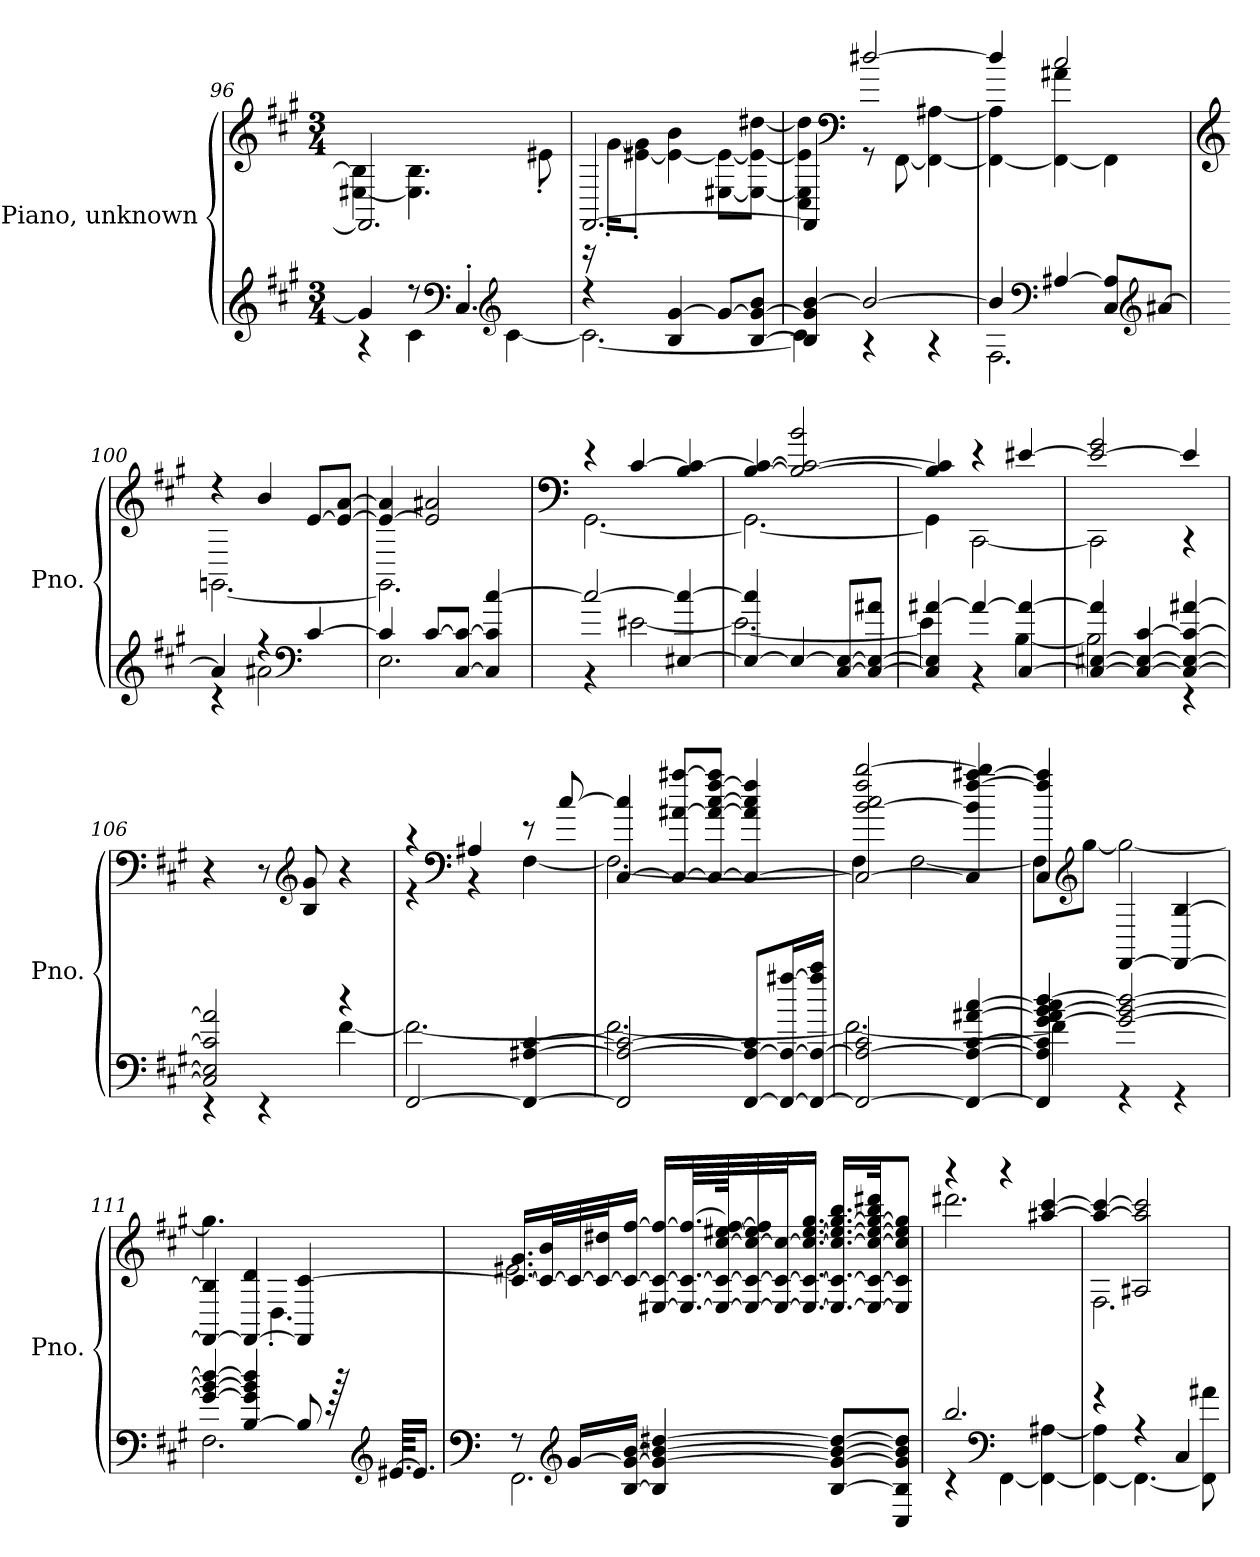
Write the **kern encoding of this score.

**kern	**kern
*part1	*part1
*staff2	*staff1
*I"Piano, unknown	*
*I'Pno.	*
*clefG2	*clefG2
*k[f#c#g#]	*k[f#c#g#]
*M3/4	*M3/4
=96	=96
*^	*^
4g#/]	4r	2.FF#/]	[4E#X\ 4B\]
8r	4c#\	.	4.E#\] 4.B\
*clefF4	*	*	*
4.C#'/	.	.	.
*clefG2	*	*	*
.	[4c#\	.	.
.	.	.	8e#X'\
!!LO:LB:g=z	!!
=97	=97	=97	=97
4r	2.c#\_	[2.FF#/	16r
.	.	.	[16g#'\KL
.	.	.	[8e#X\' 8g#\]'J
4B/ [4g#/	.	.	4e#\_ 4b\
8g#/L_	.	.	[8E#X\ 8e#\_L
[8B/ 8g#/_ 8b/J	.	.	8E#\_ 8e#\_ [8dd#X\J
=98	=98	=98	=98
4B/] 4g#/] [4b/	4c#\]	4FF#/]	4C#\ 4E#\] 4e#\] 4dd#\]
*	*	*clefF4	*
2b/_	4r	[2dd#X/	8r
.	.	.	[8FF#\
.	4r	.	4FF#\_ [4A#X\
=99	=99	=99	=99
4b/]	2.F#\	4dd#/]	4FF#\_ 4A#\]
*clefF4	*	*	*
[4A#X/	.	2cc#/	4FF#\_ 4a#X\
8C#/ 8A#/]L	.	.	4FF#\]
*clefG2	*	*	*
[8a#X/J	.	.	.
=100	=100	=100	=100
*	*	*clefG2	*
4a#/]	4r	4r	[2.GGn\
4r	2a#X\	4b/	.
*clefF4	*	*	*
[4c#/	.	[8e/L	.
.	.	8e/_ [8a/J	.
!!LO:LB:g=z	!!
=101	=101	=101	=101
4c#/]	2.E\	4e/_ 4a/]	2.GG\]
[8c#/L	.	2e/] 2a#X/	.
[8C#/ 8c#/_J	.	.	.
4C#/] 4c#/] [4cc#/	.	.	.
=102	=102	=102	=102
*	*	*clefF4	*
2cc#/_	4r	4r	[2.GG#\
.	[2e#X\	[4c#/	.
[4E#X/ 4cc#/_	.	4B/ 4c#/_	.
=103	=103	=103	=103
4E#/_ 4cc#/]	2.e#\_	[4B/ 4c#/_	2.GG#\_
4E#/_	.	2B/_ 2c#/_ 2b/	.
[8C#/ 8E#/_L	.	.	.
8C#/_ 8E#/_ 8a#X/J	.	.	.
=104	=104	=104	=104
4C#/] 4E#/] [4a#X/	4e#\]	4B/] 4c#/]	4GG#\]
4a#/_	4r	4r	[2CC#\
[4C#/ 4a#/_	[4B\	[4e#X/	.
=105	=105	=105	=105
4C#/_ [4E#X/ 4a#/]	2B\]	2e#/_ 2g#/	2CC#\]
4C#/_ 4E#/_ [4c#/	.	.	.
4C#/_ 4E#/_ 4c#/_ [4a#X/	4r	4e#/]	4r
*	*	*v	*v
=106	=106	=106
2C#/] 2E#/] 2c#/] 2a#/]	4r	4r
.	4r	8r
*	*	*clefG2
.	.	8B/ 8g#/
4r	[4f#\	4r
!!LO:LB:g=z
=107	=107	=107
*	*	*^
[2FF#/	2.f#\_	4r	4r
*	*	*clefF4	*
.	.	4A#X/	4r
4FF#/_ [4A#X/ [4c#/	.	8r	[4F#\
.	.	[8cc#/	.
=108	=108	=108	=108
2FF#/] 2A#/_ 2c#/_	2.f#\_	[4C#/ 4cc#/]	2.F#\_
.	.	8C#/_ [8a#X/ [8aa#X/L	.
.	.	8C#/_ 8a#/_ [8cc#/ [8ff#/ 8aa#/]J	.
[8FF#/ 8A#/_ 8c#/]L	.	4C#/_ 4a#/] 4cc#/] 4ff#/]	.
16FF#/_ 16A#/_ [16aa#X/L	.	.	.
16FF#/_ 16A#/_ 16aa#/] 16ccc#/JJ	.	.	.
=109	=109	=109	=109
2FF#/_ 2A#/_ 2c#/	2.f#\_	2C#/_ [2b/ 2cc#/ 2ff#/ [2bb/	4F#\]
.	.	.	[2F#\
4FF#/_ 4A#/_ [4c#/ [4a#X/ [4cc#/	.	4C#/] 4b/] [4ff#/ [4aa#X/ 4bb/]	.
=110	=110	=110	=110
4FF#/] 4A#/] 4c#/] [4g#/ 4a#/] [4b/ 4cc#/] [4dd/	4f#\]	4C#/ 4ff#/] 4aa#/]	8F#\L]
*	*	*clefG2	*
.	.	.	[8gg#\J
2g#/_ 2b/_ 2dd/_	4r	[4FF#/	2gg#\_
.	4r	4FF#/_ [4B/	.
!!LO:PB:g=z	!!
=111	=111	=111	=111
4g#/_ 4b/_ 4dd/_	2.F#\	4FF#/_ 4B/]	4.gg#\]
[4B/ 4g#/] 4b/] 4dd/]	.	4FF#/_ 4d/	.
.	.	.	4.D'\
8B/]	.	4FF#/] [4c#/	.
128r	.	.	.
*clefG2	*	*	*
[64.e#X/KKLL	.	.	.
16.e#/JJ]	.	.	.
=112	=112	=112	=112
*clefF4	*	*	*
8r	2.FF#\	16.c#/_ 16.g#/LL	2.e#X\
.	.	32c#/_ 32b/L	.
*clefG2	*	*	*
[16g#/LL	.	32c#/_	.
.	.	32c#/_ 32dd#X/J	.
[16B/ 16g#/_ [16b/JJ	.	16c#/_ [16ff#/JJ	.
4B/] 4g#/_ 4b/_ [4dd#X/	.	[16E#X/ 16c#/_ 16ff#/_LL	.
.	.	64.E#/_ 64.c#/_ 64.ff#/_LL	.
.	.	128E#/_ 128c#/_ [128cc#/ [128ee#X/ 128ff#/_JK	.
.	.	32E#/_ 32c#/_ 32cc#/_ 32ee#/] 32ff#/]	.
.	.	32E#/_ 32c#/_ 32cc#/_J	.
.	.	16.E#/_ 16.c#/_ 16.cc#/_ [16.ee#/ 16.gg#/JJ	.
[8B/ 8g#/_ 8b/_ 8dd#/_L	.	16.E#/_ 16.c#/_ 16.cc#/_ 16.ee#/_ [16.gg#/ 16.bb/LL	.
.	.	32E#/_ 32c#/_ 32cc#/_ 32ee#/_ 32gg#/_ 32bb/ 32ddd#X/JK	.
8C#/ 8B/] 8g#/] 8b/] 8dd#/]J	.	8E#/] 8c#/] 8cc#/] 8ee#/] 8gg#/]J	.
!!LO:LB:g=z	!!
=113	=113	=113	=113
2.bb/	4r	4r	2.ddd#X\
*clefF4	*	*	*
.	[4FF#\	4r	.
.	4FF#\_ [4A#X\	[4aa#X/ [4ccc#/	.
=114	=114	=114	=114
4r	4FF#\_ 4A#\]	4aa#/_ 4ccc#/_	2.F#\
4r	4.FF#\_	2A#X/ 2aa#/] 2ccc#/]	.
4C#/	.	.	.
.	8FF#\] 8a#X\	.	.
*v	*v	*	*
*	*v	*v
=	=
*-	*-
